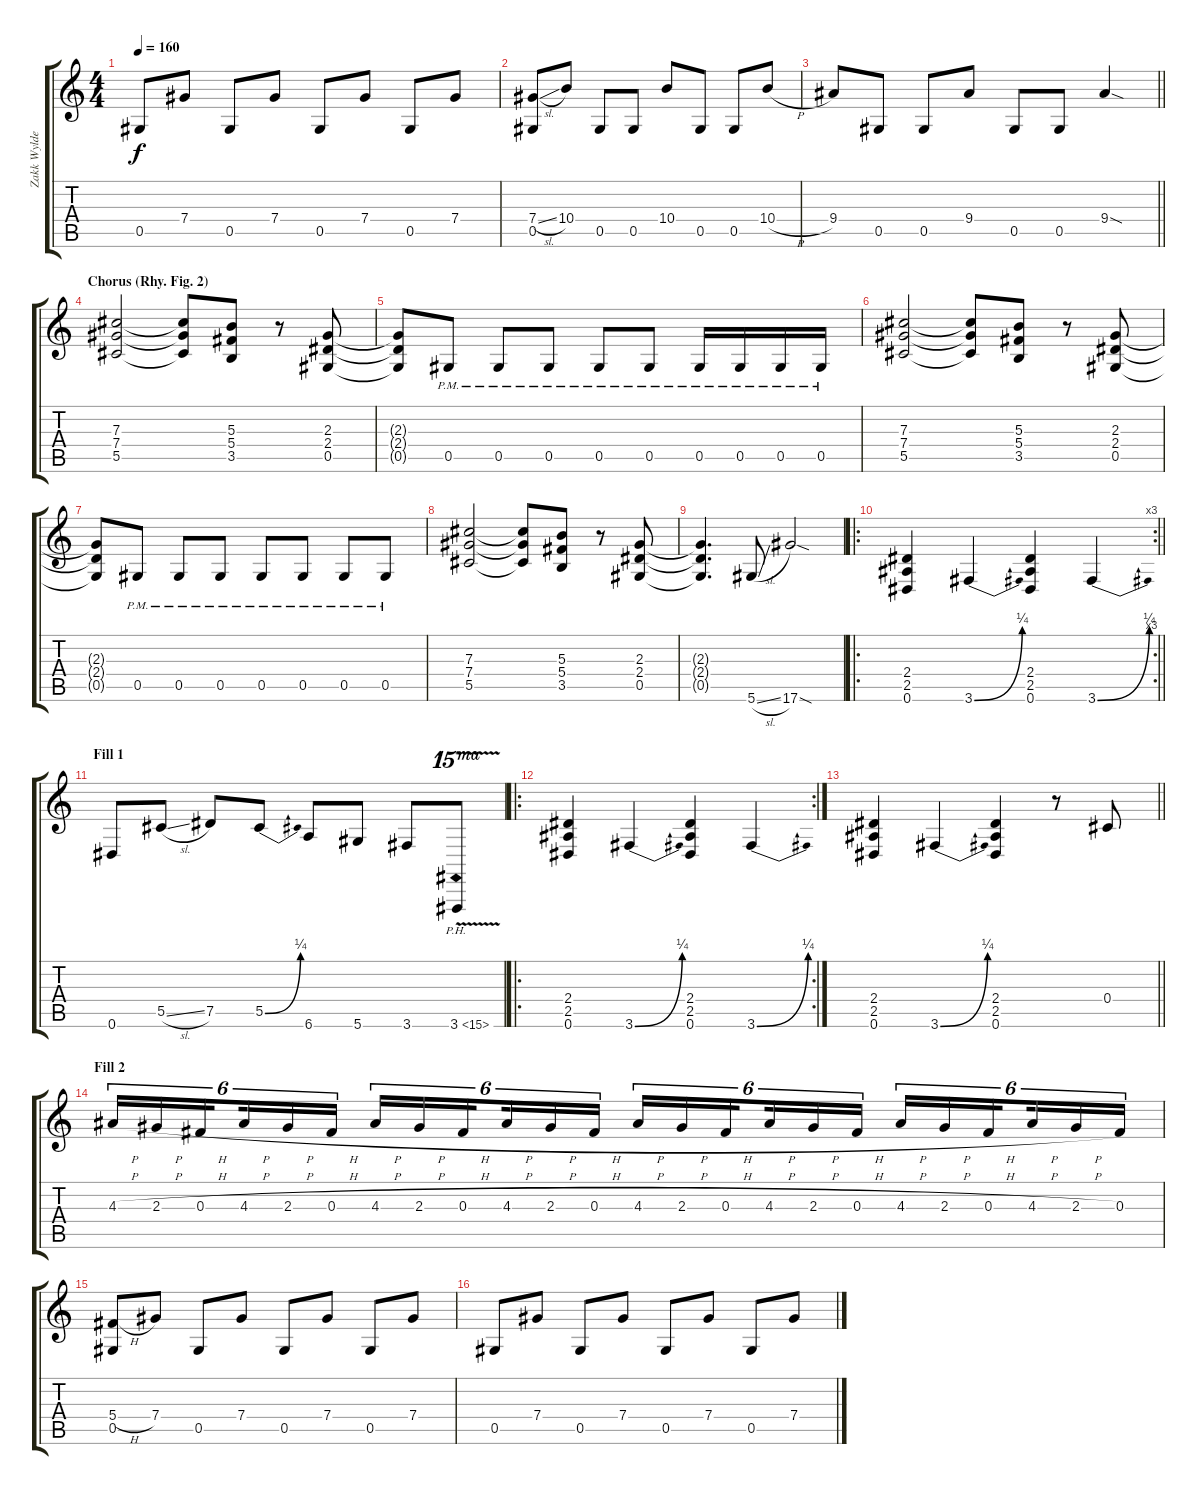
\track ("Zakk Wylde (Rhytm Gtr.1)" "Zakk Wylde") {instrument distortionguitar}
\staff {score tabs}
\tuning (Eb4 Bb3 Gb3 Db3 Ab2 Eb2) {hide}
\ts (4 4)
\tempo 160
\clef g2
\ks c
0.5.8{dy f} 7.4.8 0.5.8 7.4.8 0.5.8 7.4.8 0.5.8 7.4.8 |
(7.4{sl} 0.5).8 10.4.8 0.5.8 0.5.8 10.4.8 0.5.8 0.5.8 10.4{h}.8 |
\barLineRight lightlight
9.4.8 0.5.8 0.5.8 9.4.8 0.5.8 0.5.8 9.4{sod}.4 |
\section ("" "Chorus (Rhy. Fig. 2)")
(7.3 7.4 5.5).2 (7.3{t} 7.4{t} 5.5{t}).8 (5.3 5.4 3.5).8 r.8 (2.3 2.4 0.5).8 |
(2.3{t} 2.4{t} 0.5{t}).8 0.5{pm}.8 0.5{pm}.8 0.5{pm}.8 0.5{pm}.8 0.5{pm}.8 0.5{pm}.16 0.5{pm}.16 0.5{pm}.16 0.5{pm}.16 |
(7.3 7.4 5.5).2 (7.3{t} 7.4{t} 5.5{t}).8 (5.3 5.4 3.5).8 r.8 (2.3 2.4 0.5).8 |
(2.3{t} 2.4{t} 0.5{t}).8 0.5{pm}.8 0.5{pm}.8 0.5{pm}.8 0.5{pm}.8 0.5{pm}.8 0.5{pm}.8 0.5{pm}.8 |
(7.3 7.4 5.5).2 (7.3{t} 7.4{t} 5.5{t}).8 (5.3 5.4 3.5).8 r.8 (2.3 2.4 0.5).8 |
(2.3{t} 2.4{t} 0.5{t}).4{d} 5.6{sl}.8 17.6{sod}.2 |
\ro
\rc 3
\barLineRight lightlight
(2.4 2.5 0.6).4 3.6{be (bend 0 0 60 1)}.4 (2.4 2.5 0.6).4 3.6{be (bend 0 0 60 1)}.4 |
\section ("" "Fill 1")
0.6.8 5.5{sl}.8 7.5.8 5.5{be (bend 0 0 60 1)}.8 6.6.8 5.6.8 3.6.8 3.6{ph 12 v}.8{ot 15ma} |
\ro
\rc 2
(2.4 2.5 0.6).4 3.6{be (bend 0 0 60 1)}.4 (2.4 2.5 0.6).4 3.6{be (bend 0 0 60 1)}.4 |
\barLineRight lightlight
(2.4 2.5 0.6).4 3.6{be (bend 0 0 60 1)}.4 (2.4 2.5 0.6).4 r.8 0.4.8 |
\section ("" "Fill 2")
4.3{h}.16{tu (6 4)} 2.3{h}.16{tu (6 4)} 0.3{h}.16{tu (6 4) beam splitsecondary} 4.3{h}.16{tu (6 4)} 2.3{h}.16{tu (6 4)} 0.3{h}.16{tu (6 4)} 4.3{h}.16{tu (6 4)} 2.3{h}.16{tu (6 4)} 0.3{h}.16{tu (6 4) beam splitsecondary} 4.3{h}.16{tu (6 4)} 2.3{h}.16{tu (6 4)} 0.3{h}.16{tu (6 4)} 4.3{h}.16{tu (6 4)} 2.3{h}.16{tu (6 4)} 0.3{h}.16{tu (6 4) beam splitsecondary} 4.3{h}.16{tu (6 4)} 2.3{h}.16{tu (6 4)} 0.3{h}.16{tu (6 4)} 4.3{h}.16{tu (6 4)} 2.3{h}.16{tu (6 4)} 0.3{h}.16{tu (6 4) beam splitsecondary} 4.3{h}.16{tu (6 4)} 2.3{h}.16{tu (6 4)} 0.3.16{tu (6 4)} |
(5.4{h} 0.5).8 7.4.8 0.5.8 7.4.8 0.5.8 7.4.8 0.5.8 7.4.8 |
0.5.8 7.4.8 0.5.8 7.4.8 0.5.8 7.4.8 0.5.8 7.4.8
